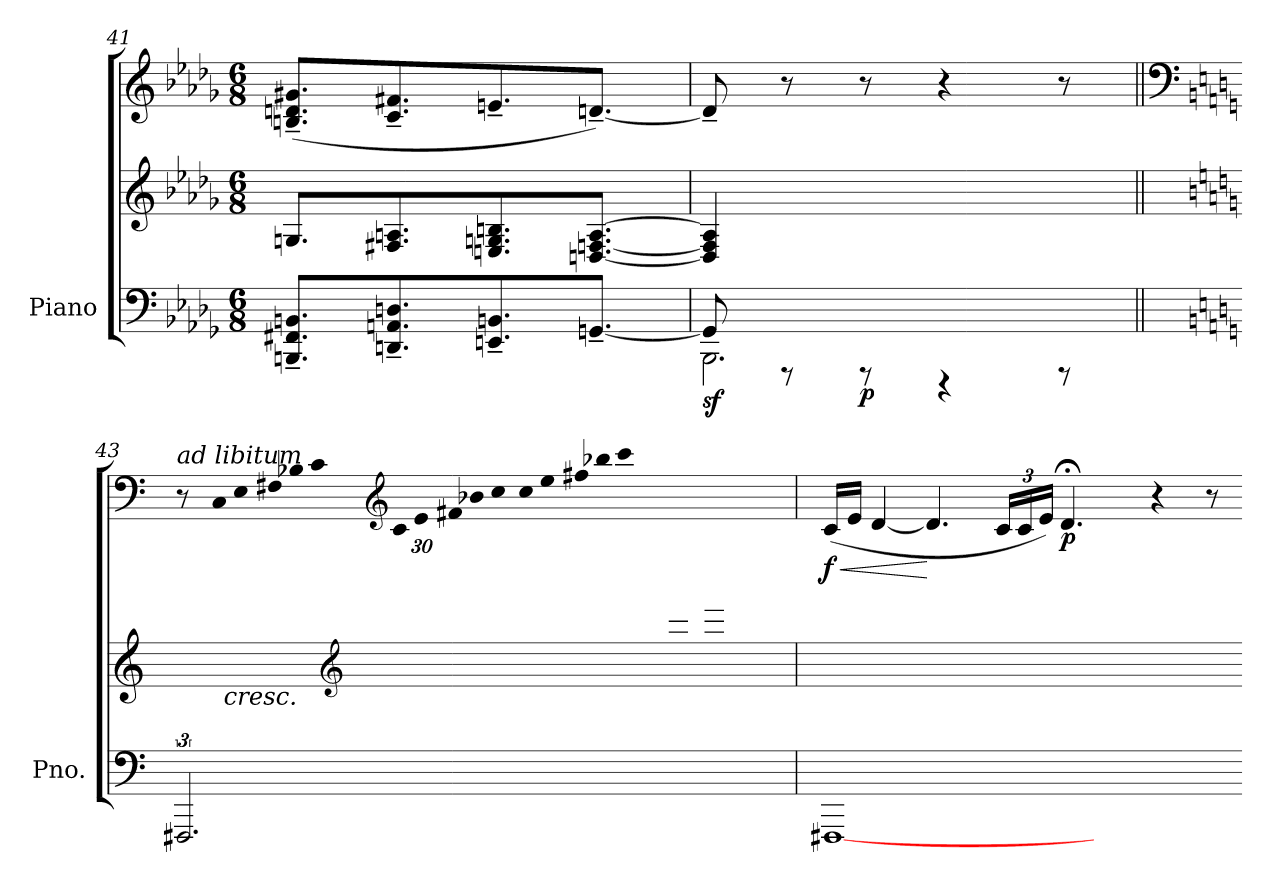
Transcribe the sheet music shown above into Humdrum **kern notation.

**kern	**kern	**kern	**dynam
*part1	*part1	*part1	*part1
*staff3	*staff2	*staff1	*staff1/2/3
*I"Piano	*	*	*
*I'Pno.	*	*	*
*clefF4	*clefG2	*clefG2	*
*k[b-e-a-d-g-]	*k[b-e-a-d-g-]	*k[b-e-a-d-g-]	*
*M6/8	*M6/8	*M6/8	*
=41	=41	=41	=41
8.BBBn/~< 8.FF#X/~< 8.BBn/~<L	8.Gn/L	(>8.Bn/~> 8.dn/~> 8.g#X/~>L	.
8.DDn/~< 8.AAn/~< 8.Dn/~<	8.F#X/ 8.An/	8.c/~> 8.f#X/~>	.
8.EEn/~< 8.BBn/~<	8.En/ 8.Gn/ 8.Bn/	8.en~>/	.
[8.GGn~</J	[8.Dn/ [8.Fn/ [8.A/J	[8.dn~>/J)	.
=42	=42	=42	=42
*^	*	*	*
!	!	!	!	!LO:DY:b=3
2.BBB-\	8GG/]	4D/] 4F/] 4A/]	8dn~>/]	sf
.	8r	.	8r	.
!	!	!	!	!LO:DY:b=3
.	8r	8ryy	8r	p
.	4r	4ryy	4r	.
.	8r	8ryy	8r	.
*v	*v	*	*	*
=43||	=43||	=43||	=43||
*	*	*clefF4	*
*k[]	*k[]	*k[]	*
*^	*^	*	*
!	!	!	!	!LO:TX:i:t=ad libitum	!
*v	*v	*	*	*	*
3.FFF#X	192%41ryy	8ryy	8r	.
!	!	!LO:N:vis=32	!	!
*	*	*	*Xbrackettup	*
!	!	!	!LO:N:vis=32	!
.	.	960%17ryy	(>960%17C\LLL	.
!	!	!LO:N:vis=32	!LO:N:vis=32	!LO:HP:b=2
.	.	960%17ryy	960%17E\	<
!	!	!LO:N:vis=32	!LO:N:vis=32	!
.	.	960%17ryy	960%17F#X\	.
!	!	!LO:N:vis=32	!LO:N:vis=32	!
.	.	960%17ryy	960%17B-X\	.
!	!	!LO:N:vis=32	!LO:N:vis=32	!
.	.	960%17ryy	960%17c\	.
*	*clefG2	*	*	*
!	!LO:N:vis=32	!LO:N:vis=32	!	!
.	960%17d/	960%17ryy	480%17ryy	.
!	!LO:N:vis=32	!LO:N:vis=32	!	!
.	960%17f#X/JJJ	960%17ryy	.	.
*	*	*	*clefG2	*
!	!	!	!LO:N:vis=32	!
.	192%17ryy	4ryy	960%17c\LLL	.
!	!	!	!LO:N:vis=32	!
.	.	.	960%17e\	.
!	!	!	!LO:N:vis=32	!
.	.	.	960%17f#X\	.
!	!	!	!LO:N:vis=32	!
.	.	.	960%17b-X\	.
!	!	!	!LO:N:vis=32	!
.	.	.	960%17cc\	.
!	!LO:N:vis=32	!	!	!
.	960%17dd/	.	480%17ryy	.
!	!LO:N:vis=32	!	!	!
.	960%17ff#X/JJJ	.	.	.
!	!	!	!LO:N:vis=32	!
.	192%17ryy	.	960%17cc\LLL	.
!	!	!	!LO:N:vis=32	!
.	.	.	960%17ee\	.
!	!	!	!LO:N:vis=32	!
.	.	.	960%17ff#X\	.
!	!	!	!LO:N:vis=32	!
.	.	.	960%17bb-X\	.
!	!	!	!LO:N:vis=32	!
.	.	.	960%17ccc\	.
!	!LO:N:vis=32	!	!	!
.	960%17ddd/	.	960%37ryy	.
!	!LO:N:vis=32	!	!	!
.	960%17fff#X/JJJ)	.	.	.
.	960ryy	.	.	.
.	480ryy	.	.	.
.	.	960ryy	.	.
!!LO:LB:g=z
=44	=44	=44	=44	=44
!	!	!	!	!LO:HP:b
!	!	!	!	!LO:DY:n=1:b
*	*v	*v	*	*
[1FFF#X	1ryy	(<16c/LL	< f
.	.	16e/JJ	.
.	.	[4d/	.
.	.	4.d/]	[
.	.	24c/LL	.
.	.	24c/	.
.	.	24e/JJ)	.
!	!	!	!LO:DY:n=2:b
.	.	4.d;</	[ p
2ryy	2ryy	.	.
.	.	4r	.
8ryy	8ryy	8r	.
=-	=-	=-	=-
*-	*-	*-	*-
